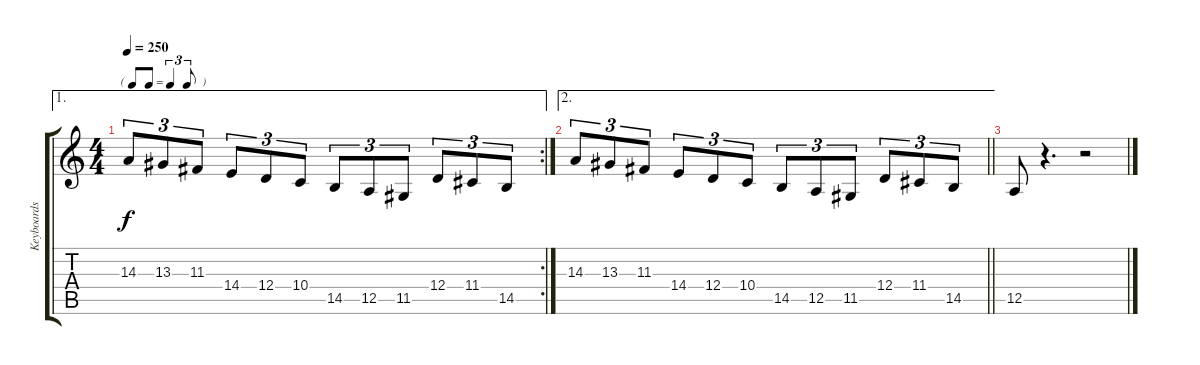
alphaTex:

\track ("Keyboards" "Keyboards") {instrument drawbarorgan}
\staff {score tabs}
\tuning (E4 B3 G3 D3 A2 E2) {hide}
\ae 1
\rc 2
\ts (4 4)
\tf triplet8th
\tempo 250
\clef g2
\ks aminor
14.3.8{tu (3 2) dy f} 13.3.8{tu (3 2)} 11.3.8{tu (3 2)} 14.4.8{tu (3 2)} 12.4.8{tu (3 2)} 10.4.8{tu (3 2)} 14.5.8{tu (3 2)} 12.5.8{tu (3 2)} 11.5.8{tu (3 2)} 12.4.8{tu (3 2)} 11.4.8{tu (3 2)} 14.5.8{tu (3 2)} |
\ae 2
\barLineRight lightlight
14.3.8{tu (3 2)} 13.3.8{tu (3 2)} 11.3.8{tu (3 2)} 14.4.8{tu (3 2)} 12.4.8{tu (3 2)} 10.4.8{tu (3 2)} 14.5.8{tu (3 2)} 12.5.8{tu (3 2)} 11.5.8{tu (3 2)} 12.4.8{tu (3 2)} 11.4.8{tu (3 2)} 14.5.8{tu (3 2)} |
12.5.8 r.4{d} r.2
